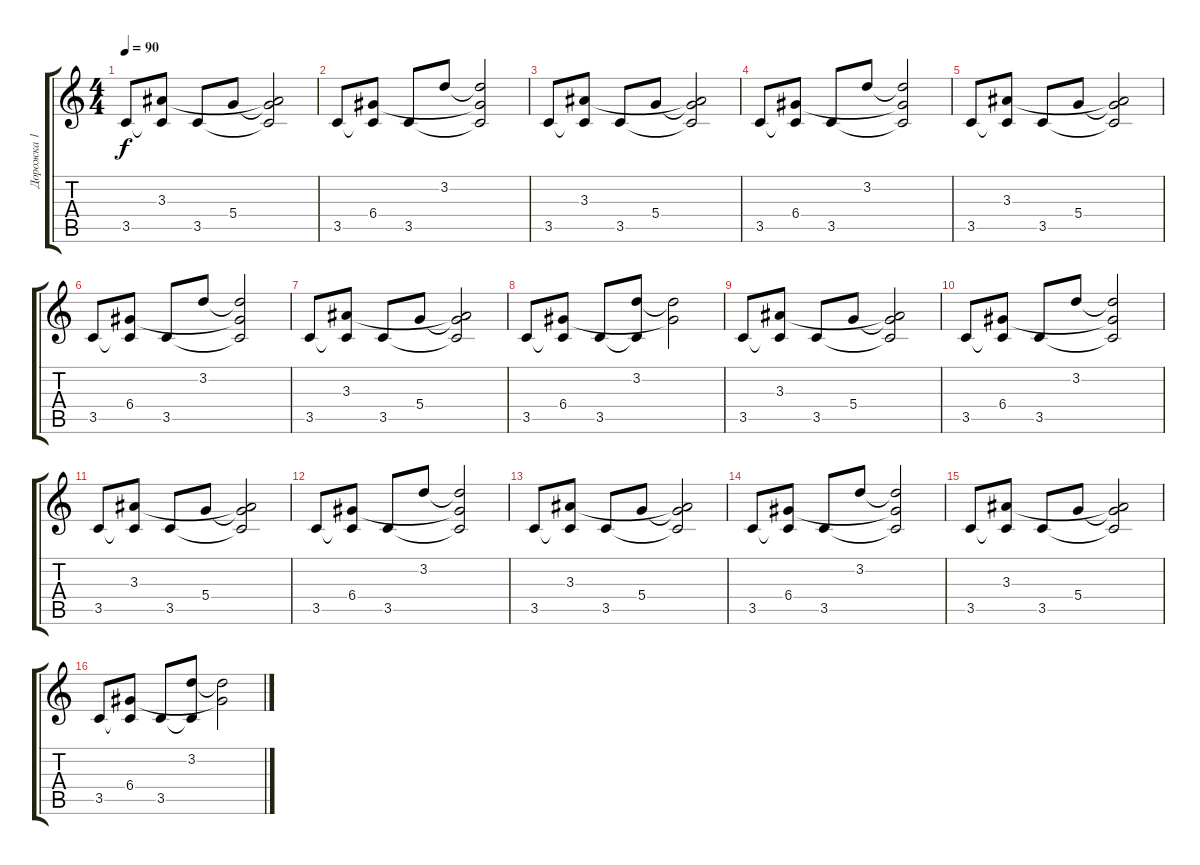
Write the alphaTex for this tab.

\track ("Дорожка 1" "Дорожка 1") {instrument acousticguitarsteel}
\staff {score tabs}
\tuning (E4 B3 G3 D3 A2 E2) {hide}
\ts (4 4)
\tempo 90
\clef g2
\ks c
3.5.8{dy f} (3.3 3.5{t}).8 3.5.8 5.4.8 (3.3{t} 5.4{t} 3.5{t}).2 |
3.5.8 (6.4 3.5{t}).8 3.5.8 3.2.8 (3.2{t} 6.4{t} 3.5{t}).2 |
3.5.8 (3.3 3.5{t}).8 3.5.8 5.4.8 (3.3{t} 5.4{t} 3.5{t}).2 |
3.5.8 (6.4 3.5{t}).8 3.5.8 3.2.8 (3.2{t} 6.4{t} 3.5{t}).2 |
3.5.8 (3.3 3.5{t}).8 3.5.8 5.4.8 (3.3{t} 5.4{t} 3.5{t}).2 |
3.5.8 (6.4 3.5{t}).8 3.5.8 3.2.8 (3.2{t} 6.4{t} 3.5{t}).2 |
3.5.8 (3.3 3.5{t}).8 3.5.8 5.4.8 (3.3{t} 5.4{t} 3.5{t}).2 |
3.5.8 (6.4 3.5{t}).8 3.5.8 (3.2 3.5{t}).8 (3.2{t} 6.4{t}).2 |
3.5.8 (3.3 3.5{t}).8 3.5.8 5.4.8 (3.3{t} 5.4{t} 3.5{t}).2 |
3.5.8 (6.4 3.5{t}).8 3.5.8 3.2.8 (3.2{t} 6.4{t} 3.5{t}).2 |
3.5.8 (3.3 3.5{t}).8 3.5.8 5.4.8 (3.3{t} 5.4{t} 3.5{t}).2 |
3.5.8 (6.4 3.5{t}).8 3.5.8 3.2.8 (3.2{t} 6.4{t} 3.5{t}).2 |
3.5.8 (3.3 3.5{t}).8 3.5.8 5.4.8 (3.3{t} 5.4{t} 3.5{t}).2 |
3.5.8 (6.4 3.5{t}).8 3.5.8 3.2.8 (3.2{t} 6.4{t} 3.5{t}).2 |
3.5.8 (3.3 3.5{t}).8 3.5.8 5.4.8 (3.3{t} 5.4{t} 3.5{t}).2 |
3.5.8 (6.4 3.5{t}).8 3.5.8 (3.2 3.5{t}).8 (3.2{t} 6.4{t}).2
